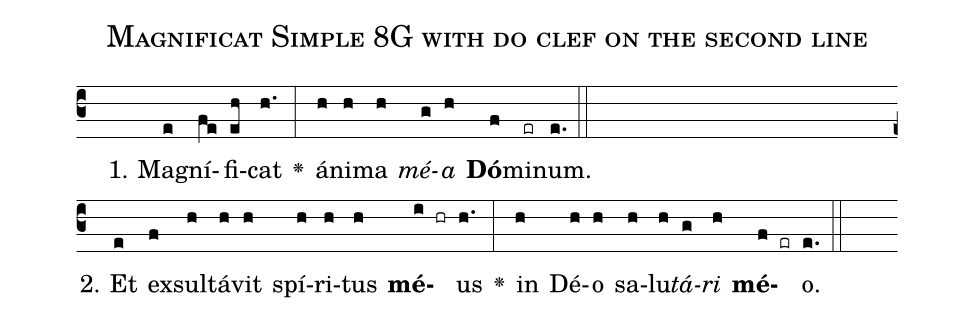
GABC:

name: Magnificat Simple 8G with do clef on the second line;
office-part: Magnificat;
%%
% The syntax in this part is called gabc. Please refer to http://home.gna.org/gregorio/gabc/#basis

(c3) ()() 1. Ma(e)gní(fe)fi(eh)cat(h.) <v>\greheightstar</v>(:) á(h)ni(h)ma(h) <i>mé</i>(g)<i>a</i>(h) <b>Dó</b>(f)mi(er)num.(e.) (::Z)
2. Et(e) ex(f)sul(h)tá(h)vit(h) spí(h)ri(h)tus(h) <b>mé</b>(i hr)us(h.) <v>\greheightstar</v>(:) in(h) Dé(h)o(h) sa(h)lu(h)<i>tá</i>(g)<i>ri</i>(h) <b>mé</b>(f er)o.(e.) (::)

%E(h) u(h) o(g) u(h) a(f) e.(e.)(::)

%Mediant of 1 accent
%Termination of 1 accent with 2 preperatory syllables
